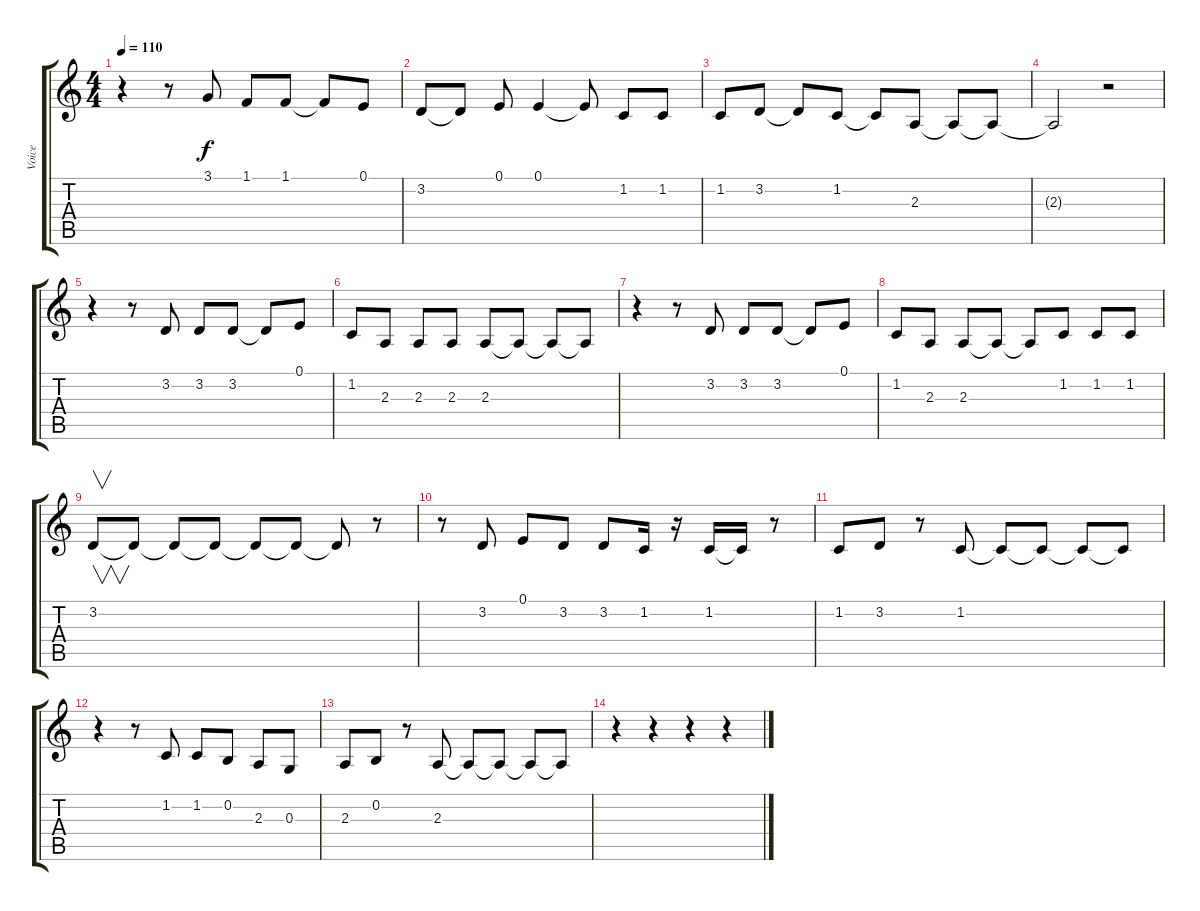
\track ("Voice" "Voice") {instrument bassoon}
\staff {score tabs}
\tuning (E4 B3 G3 D3 A2 E2) {hide}
\ts (4 4)
\tempo 110
\clef g2
\ks c
r.4{dy f} r.8 3.1.8 1.1.8 1.1.8 1.1{t}.8 0.1.8 |
3.2.8 3.2{t}.8 0.1.8 0.1.4 0.1{t}.8 1.2.8 1.2.8 |
1.2.8 3.2.8 3.2{t}.8 1.2.8 1.2{t}.8 2.3.8 2.3{t}.8 2.3{t}.8 |
2.3{t}.2 r.2 |
\section ("" "")
r.4 r.8 3.2.8 3.2.8 3.2.8 3.2{t}.8 0.1.8 |
1.2.8 2.3.8 2.3.8 2.3.8 2.3.8 2.3{t}.8 2.3{t}.8 2.3{t}.8 |
r.4 r.8 3.2.8 3.2.8 3.2.8 3.2{t}.8 0.1.8 |
1.2.8 2.3.8 2.3.8 2.3{t}.8 2.3{t}.8 1.2.8 1.2.8 1.2.8 |
3.2.8{v} 3.2{t}.8 3.2{t}.8 3.2{t}.8 3.2{t}.8 3.2{t}.8 3.2{t}.8 r.8 |
r.8 3.2.8 0.1.8 3.2.8 3.2.8 1.2.16 r.16 1.2.16 1.2{t}.16 r.8 |
1.2.8 3.2.8 r.8 1.2.8 1.2{t}.8 1.2{t}.8 1.2{t}.8 1.2{t}.8 |
r.4 r.8 1.2.8 1.2.8 0.2.8 2.3.8 0.3.8 |
2.3.8 0.2.8 r.8 2.3.8 2.3{t}.8 2.3{t}.8 2.3{t}.8 2.3{t}.8 |
r.4 r.4 r.4 r.4
